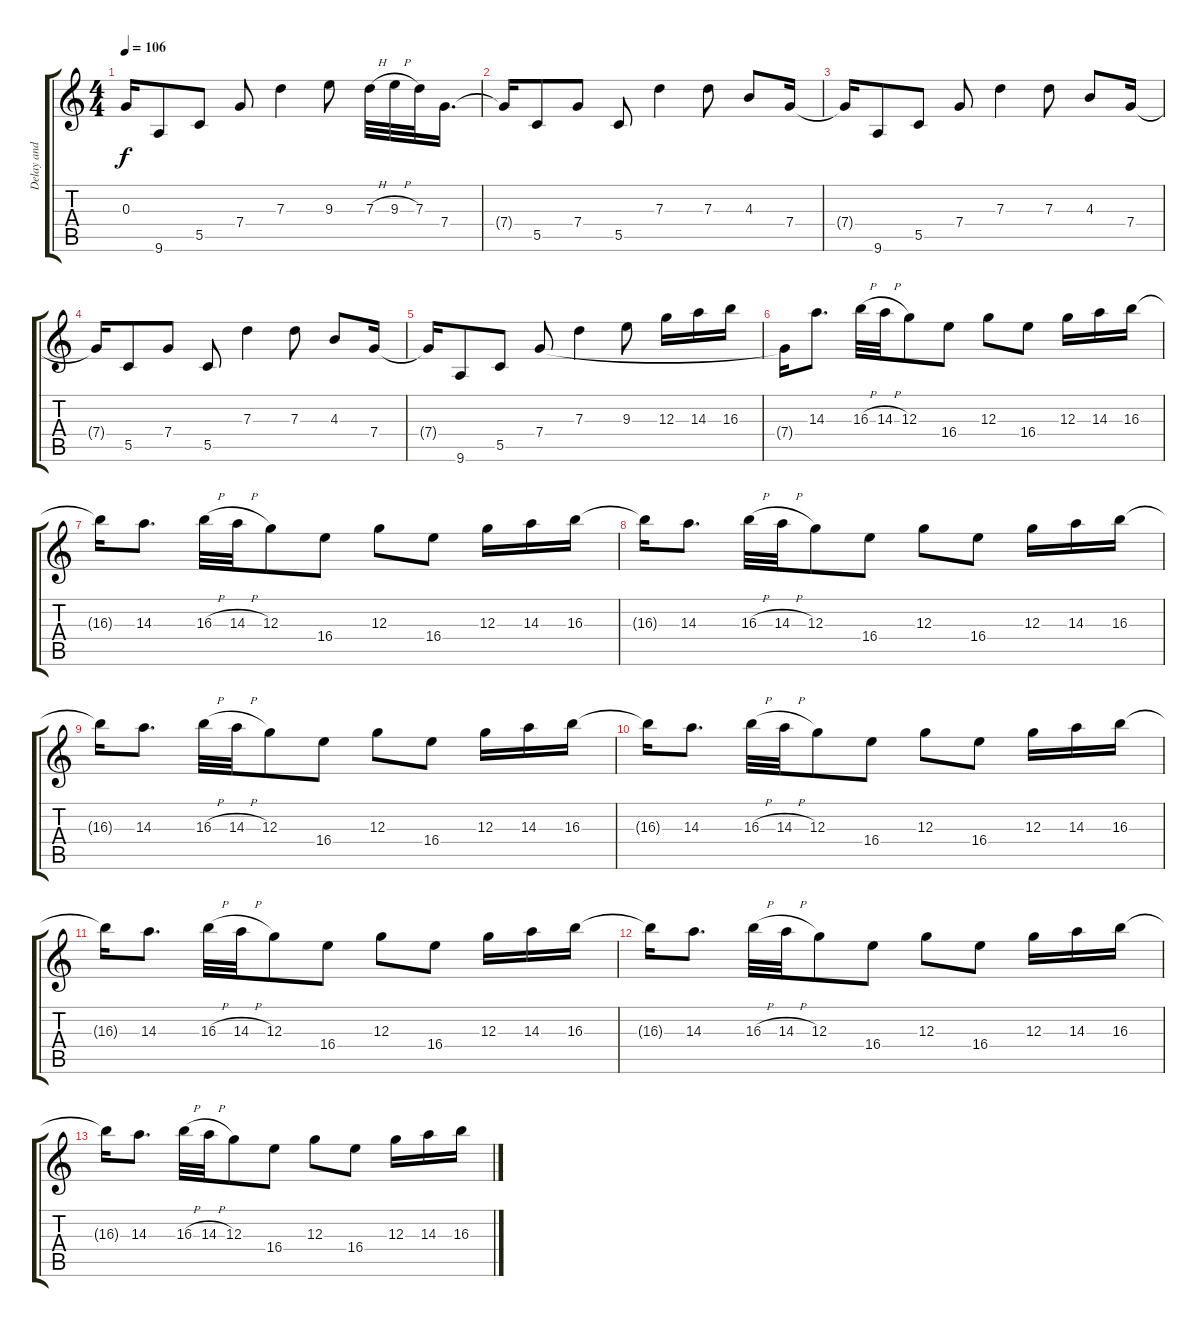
\track ("Delay and solo" "Delay and ") {instrument distortionguitar}
\staff {score tabs}
\tuning (E4 C4 G3 C3 G2 C2) {hide}
\ts (4 4)
\tempo 106
\clef g2
\ks c
0.3{t}.16{dy f} 9.6.8 5.5.8 7.4.8 7.3.4 9.3.8 7.3{h}.32 9.3{h}.32 7.3.32 7.4.16{d} |
7.4{t}.16 5.5.8 7.4.8 5.5.8 7.3.4 7.3.8 4.3.8 7.4.16 |
7.4{t}.16 9.6.8 5.5.8 7.4.8 7.3.4 7.3.8 4.3.8 7.4.16 |
7.4{t}.16 5.5.8 7.4.8 5.5.8 7.3.4 7.3.8 4.3.8 7.4.16 |
7.4{t}.16 9.6.8 5.5.8 7.4.8 7.3.4 9.3.8 12.3.16 14.3.16 16.3.16 |
7.4{t}.16 14.3.8{d} 16.3{h}.32 14.3{h}.32 12.3.8 16.4.8 12.3.8 16.4.8 12.3.16 14.3.16 16.3.16 |
16.3{t}.16 14.3.8{d} 16.3{h}.32 14.3{h}.32 12.3.8 16.4.8 12.3.8 16.4.8 12.3.16 14.3.16 16.3.16 |
16.3{t}.16 14.3.8{d} 16.3{h}.32 14.3{h}.32 12.3.8 16.4.8 12.3.8 16.4.8 12.3.16 14.3.16 16.3.16 |
16.3{t}.16 14.3.8{d} 16.3{h}.32 14.3{h}.32 12.3.8 16.4.8 12.3.8 16.4.8 12.3.16 14.3.16 16.3.16 |
16.3{t}.16 14.3.8{d} 16.3{h}.32 14.3{h}.32 12.3.8 16.4.8 12.3.8 16.4.8 12.3.16 14.3.16 16.3.16 |
16.3{t}.16 14.3.8{d} 16.3{h}.32 14.3{h}.32 12.3.8 16.4.8 12.3.8 16.4.8 12.3.16 14.3.16 16.3.16 |
16.3{t}.16 14.3.8{d} 16.3{h}.32 14.3{h}.32 12.3.8 16.4.8 12.3.8 16.4.8 12.3.16 14.3.16 16.3.16 |
16.3{t}.16 14.3.8{d} 16.3{h}.32 14.3{h}.32 12.3.8 16.4.8 12.3.8 16.4.8 12.3.16 14.3.16 16.3.16
